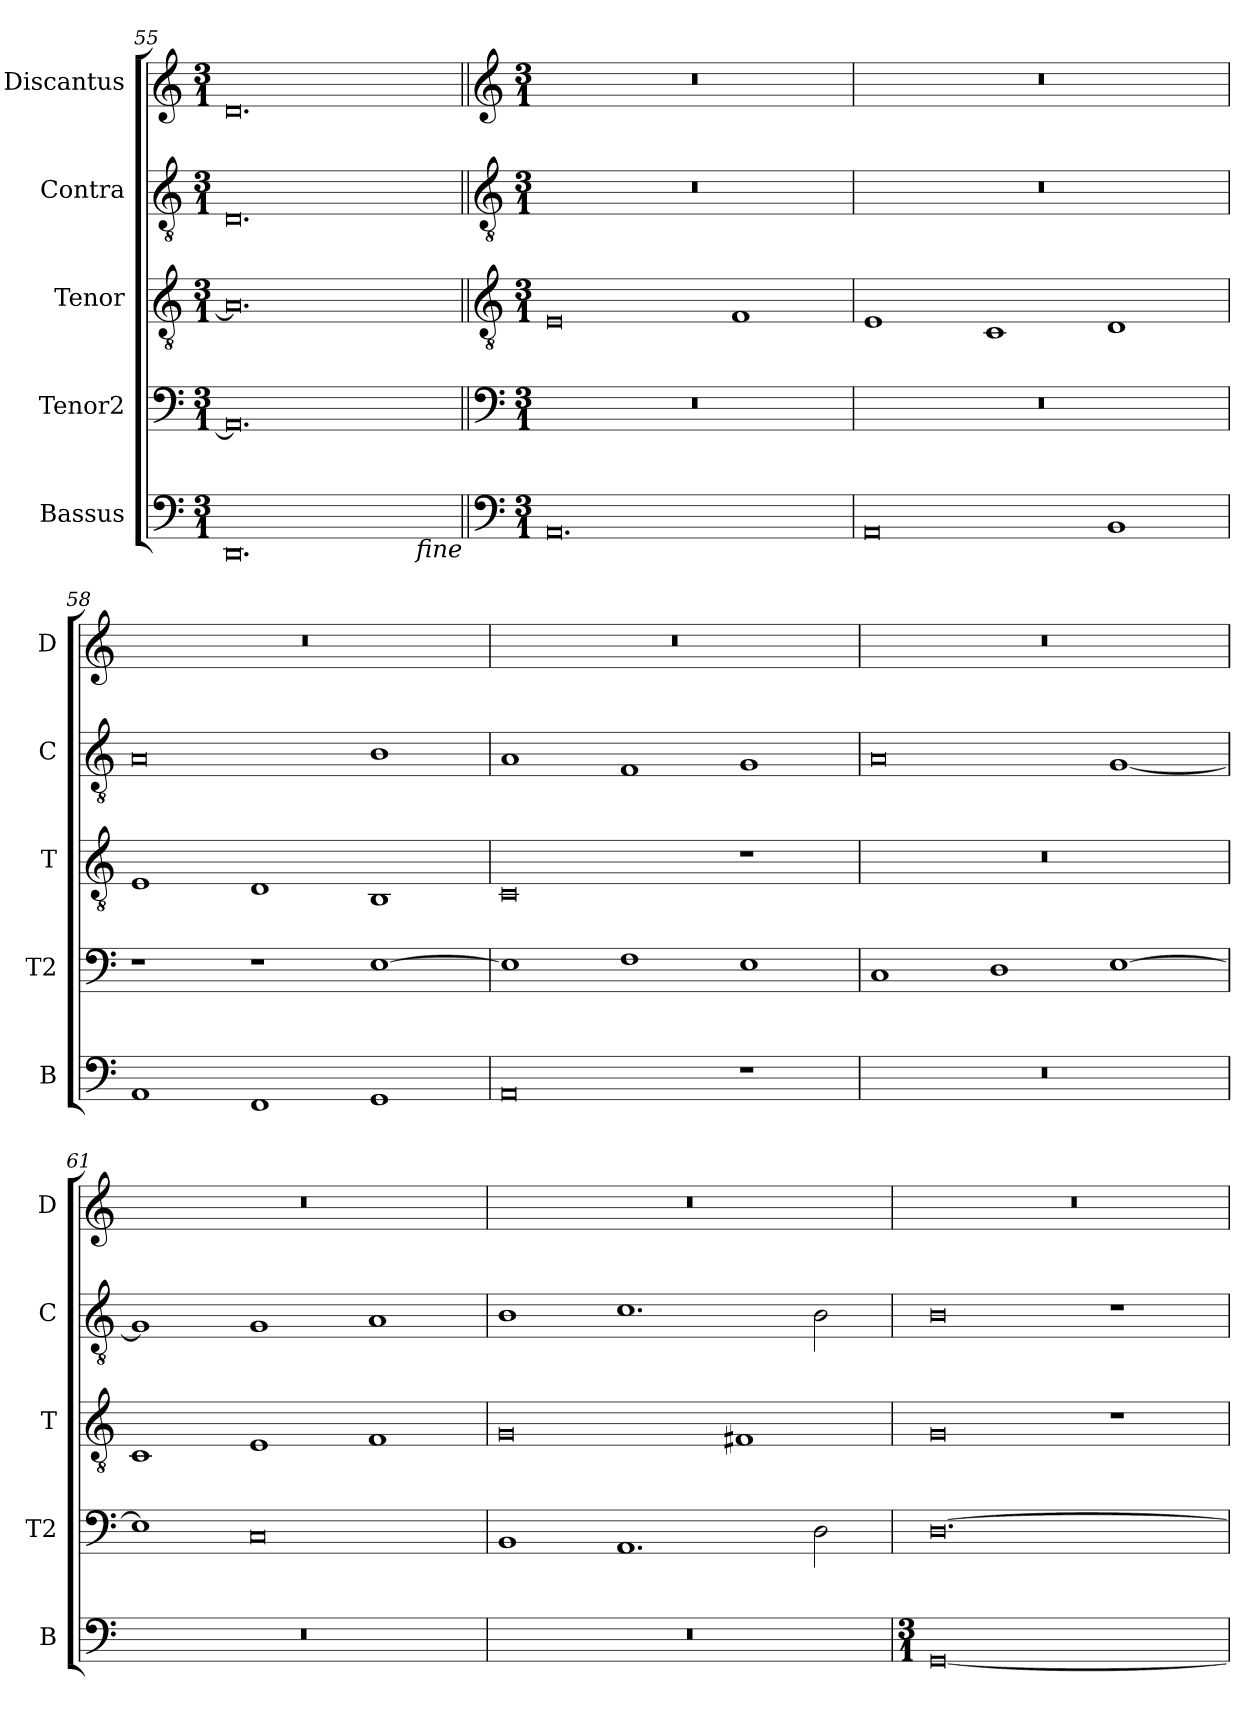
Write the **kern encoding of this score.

**kern	**kern	**kern	**kern	**kern
*part5	*part4	*part3	*part2	*part1
*staff5	*staff4	*staff3	*staff2	*staff1
*I"Bassus	*I"Tenor2	*I"Tenor	*I"Contra	*I"Discantus
*I'B	*I'T2	*I'T	*I'C	*I'D
*clefF4	*clefF4	*clefGv2	*clefGv2	*clefG2
*k[]	*k[]	*k[]	*k[]	*k[]
*M3/1	*M3/1	*M3/1	*M3/1	*M3/1
=55	=55	=55	=55	=55
0.DD	0.AA]	0.A]	0.D	0.d
!LO:TX:b:i:rj:t=fine	!	!	!	!
!!LO:LB:g=z
=56||	=56||	=56||	=56||	=56||
*clefF4	*clefF4	*clefGv2	*clefGv2	*clefG2
*k[]	*k[]	*k[]	*k[]	*k[]
*M3/1	*M3/1	*M3/1	*M3/1	*M3/1
0.AA	0.r	0E	0.r	0.r
.	.	1F	.	.
=57	=57	=57	=57	=57
0AA	0.r	1E	0.r	0.r
.	.	1C	.	.
1BB	.	1D	.	.
=58	=58	=58	=58	=58
1AA	1r	1E	0A	0.r
1FF	1r	1D	.	.
1GG	[1E	1BB	1B	.
=59	=59	=59	=59	=59
0AA	1E]	0C	1A	0.r
.	1F	.	1F	.
1r	1E	1r	1G	.
=60	=60	=60	=60	=60
0.r	1C	0.r	0A	0.r
.	1D	.	.	.
.	[1E	.	[1G	.
=61	=61	=61	=61	=61
0.r	1E]	1C	1G]	0.r
.	0C	1E	1G	.
.	.	1F	1A	.
=62	=62	=62	=62	=62
0.r	1BB	0G	1B	0.r
.	1.AA	.	1.c	.
.	.	1F#X	.	.
.	2D\	.	2B\	.
=63	=63	=63	=63	=63
*M3/1	*	*	*	*
!LO:N:vis=0	!	!	!	!
[0.GG	[0.D	0G	0B	0.r
.	.	1r	1r	.
=	=	=	=	=
*-	*-	*-	*-	*-
